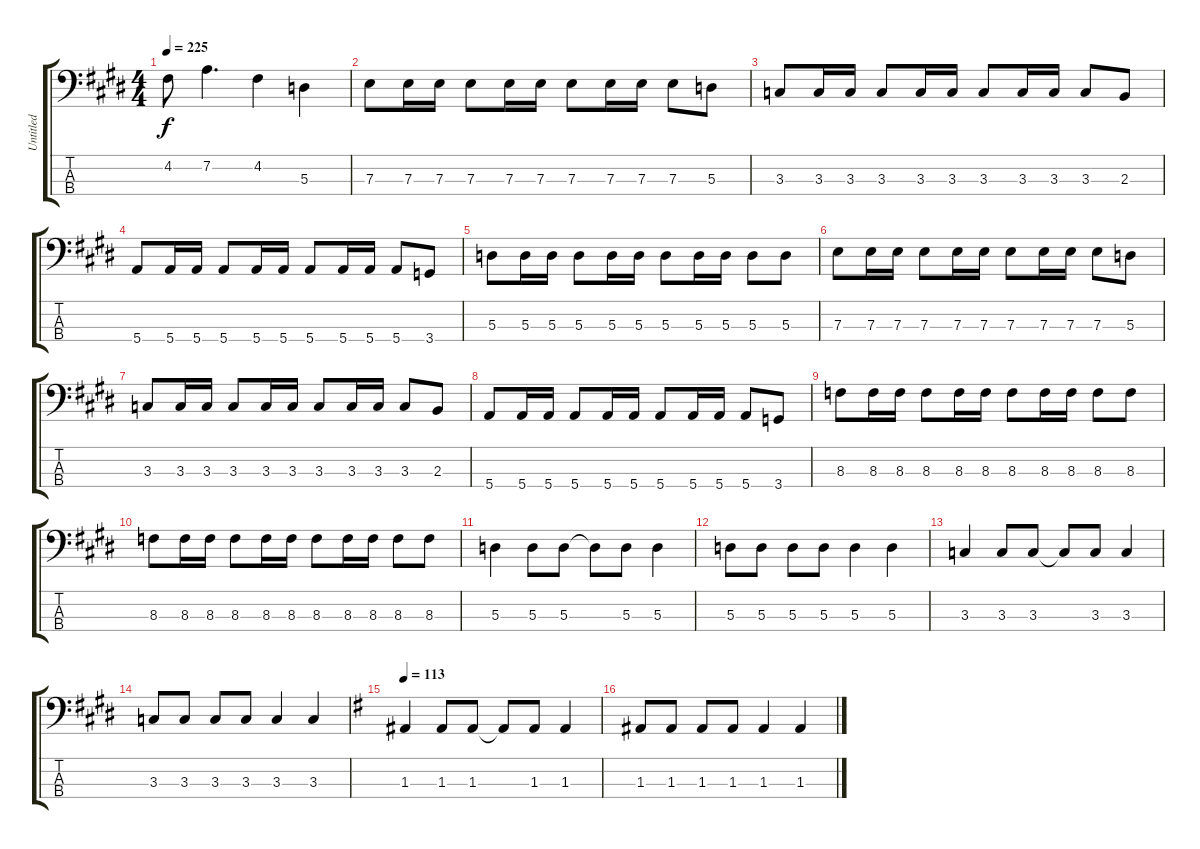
\track ("Untitled" "Untitled") {instrument electricbassfinger}
\staff {score tabs}
\tuning (G2 D2 A1 E1) {hide}
\ts (4 4)
\tempo 225
\clef f4
\ks c#minor
4.2{t}.8{dy f} 7.2.4{d} 4.2.4 5.3.4 |
7.3.8 7.3.16 7.3.16 7.3.8 7.3.16 7.3.16 7.3.8 7.3.16 7.3.16 7.3.8 5.3.8 |
\ks e
3.3.8 3.3.16 3.3.16 3.3.8 3.3.16 3.3.16 3.3.8 3.3.16 3.3.16 3.3.8 2.3.8 |
\ks c#minor
5.4.8 5.4.16 5.4.16 5.4.8 5.4.16 5.4.16 5.4.8 5.4.16 5.4.16 5.4.8 3.4.8 |
5.3.8 5.3.16 5.3.16 5.3.8 5.3.16 5.3.16 5.3.8 5.3.16 5.3.16 5.3.8 5.3.8 |
7.3.8 7.3.16 7.3.16 7.3.8 7.3.16 7.3.16 7.3.8 7.3.16 7.3.16 7.3.8 5.3.8 |
\ks e
3.3.8 3.3.16 3.3.16 3.3.8 3.3.16 3.3.16 3.3.8 3.3.16 3.3.16 3.3.8 2.3.8 |
\ks c#minor
5.4.8 5.4.16 5.4.16 5.4.8 5.4.16 5.4.16 5.4.8 5.4.16 5.4.16 5.4.8 3.4.8 |
8.3.8 8.3.16 8.3.16 8.3.8 8.3.16 8.3.16 8.3.8 8.3.16 8.3.16 8.3.8 8.3.8 |
8.3.8 8.3.16 8.3.16 8.3.8 8.3.16 8.3.16 8.3.8 8.3.16 8.3.16 8.3.8 8.3.8 |
5.3.4 5.3.8 5.3.8 5.3{t}.8 5.3.8 5.3.4 |
5.3.8 5.3.8 5.3.8 5.3.8 5.3.4 5.3.4 |
3.3.4 3.3.8 3.3.8 3.3{t}.8 3.3.8 3.3.4 |
3.3.8 3.3.8 3.3.8 3.3.8 3.3.4 3.3.4 |
\tempo 113
\ks g
1.3.4 1.3.8 1.3.8 1.3{t}.8 1.3.8 1.3.4 |
1.3.8 1.3.8 1.3.8 1.3.8 1.3.4 1.3.4
